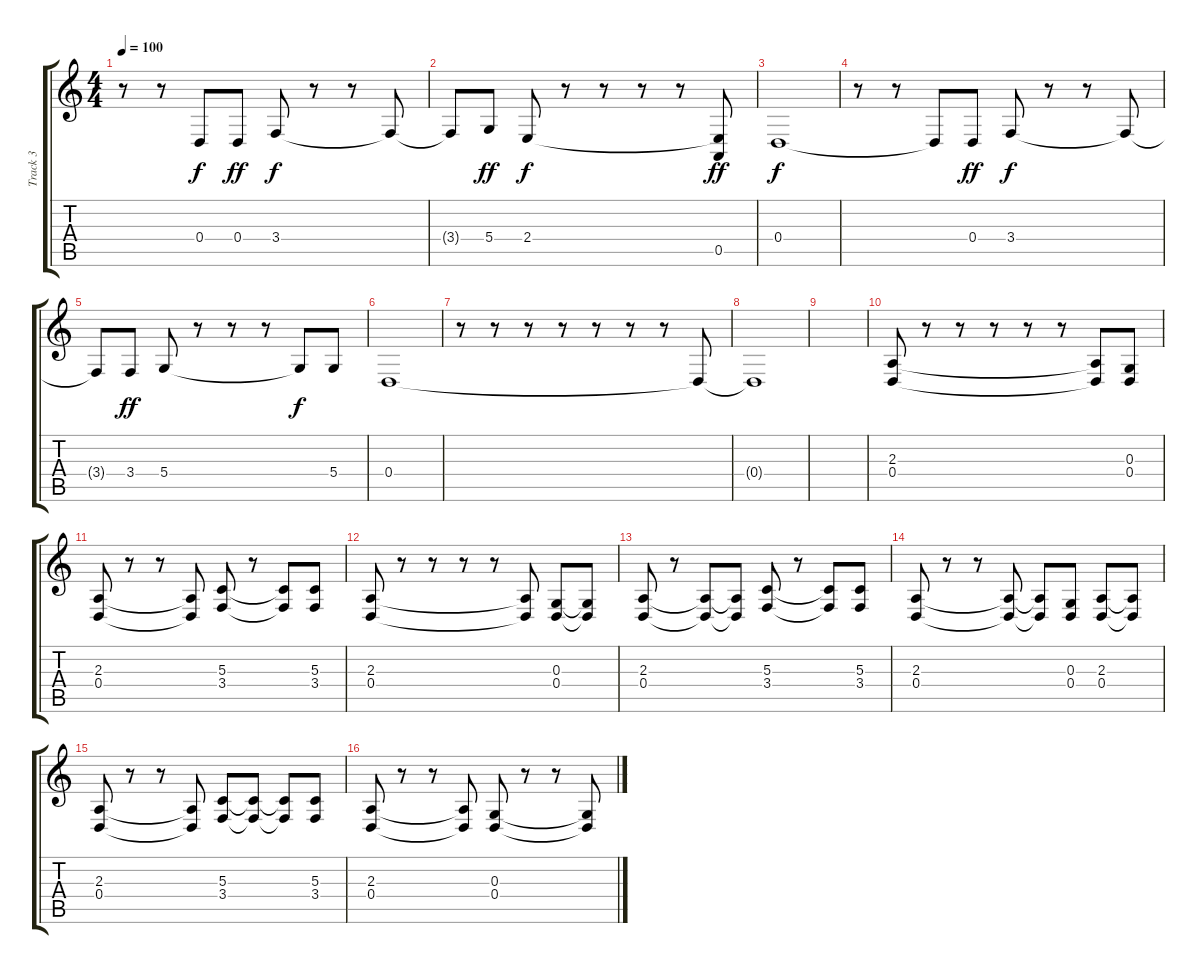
\track ("Track 3" "Track 3") {instrument stringensemble1}
\staff {score tabs}
\tuning (E4 B3 G3 D3 A2 E2) {hide}
\ts (4 4)
\tempo 100
\clef g2
\ks c
r.8{dy f} r.8 0.4{t}.8 0.4.8{dy ff} 3.4.8{dy f} r.8 r.8 3.4{t}.8 |
3.4{t}.8 5.4.8{dy ff} 2.4.8{dy f} r.8 r.8 r.8 r.8 (2.4{t} 0.5).8{dy ff} |
0.4.1{dy f} |
r.8 r.8 0.4{t}.8 0.4.8{dy ff} 3.4.8{dy f} r.8 r.8 3.4{t}.8 |
3.4{t}.8 3.4.8{dy ff} 5.4.8 r.8 r.8 r.8 5.4{t}.8{dy f} 5.4.8 |
0.4.1 |
r.8 r.8 r.8 r.8 r.8 r.8 r.8 0.4{t}.8 |
0.4{t}.1 |
|
(2.3 0.4).8 r.8 r.8 r.8 r.8 r.8 (2.3{t} 0.4{t}).8 (0.3 0.4).8 |
(2.3 0.4).8 r.8 r.8 (2.3{t} 0.4{t}).8 (5.3 3.4).8 r.8 (5.3{t} 3.4{t}).8 (5.3 3.4).8 |
(2.3 0.4).8 r.8 r.8 r.8 r.8 (2.3{t} 0.4{t}).8 (0.3 0.4).8 (0.3{t} 0.4{t}).8 |
(2.3 0.4).8 r.8 (2.3{t} 0.4{t}).8 (2.3{t} 0.4{t}).8 (5.3 3.4).8 r.8 (5.3{t} 3.4{t}).8 (5.3 3.4).8 |
(2.3 0.4).8 r.8 r.8 (2.3{t} 0.4{t}).8 (2.3{t} 0.4{t}).8 (0.3 0.4).8 (2.3 0.4).8 (2.3{t} 0.4{t}).8 |
(2.3 0.4).8 r.8 r.8 (2.3{t} 0.4{t}).8 (5.3 3.4).8 (5.3{t} 3.4{t}).8 (5.3{t} 3.4{t}).8 (5.3 3.4).8 |
(2.3 0.4).8 r.8 r.8 (2.3{t} 0.4{t}).8 (0.3 0.4).8 r.8 r.8 (0.3{t} 0.4{t}).8
